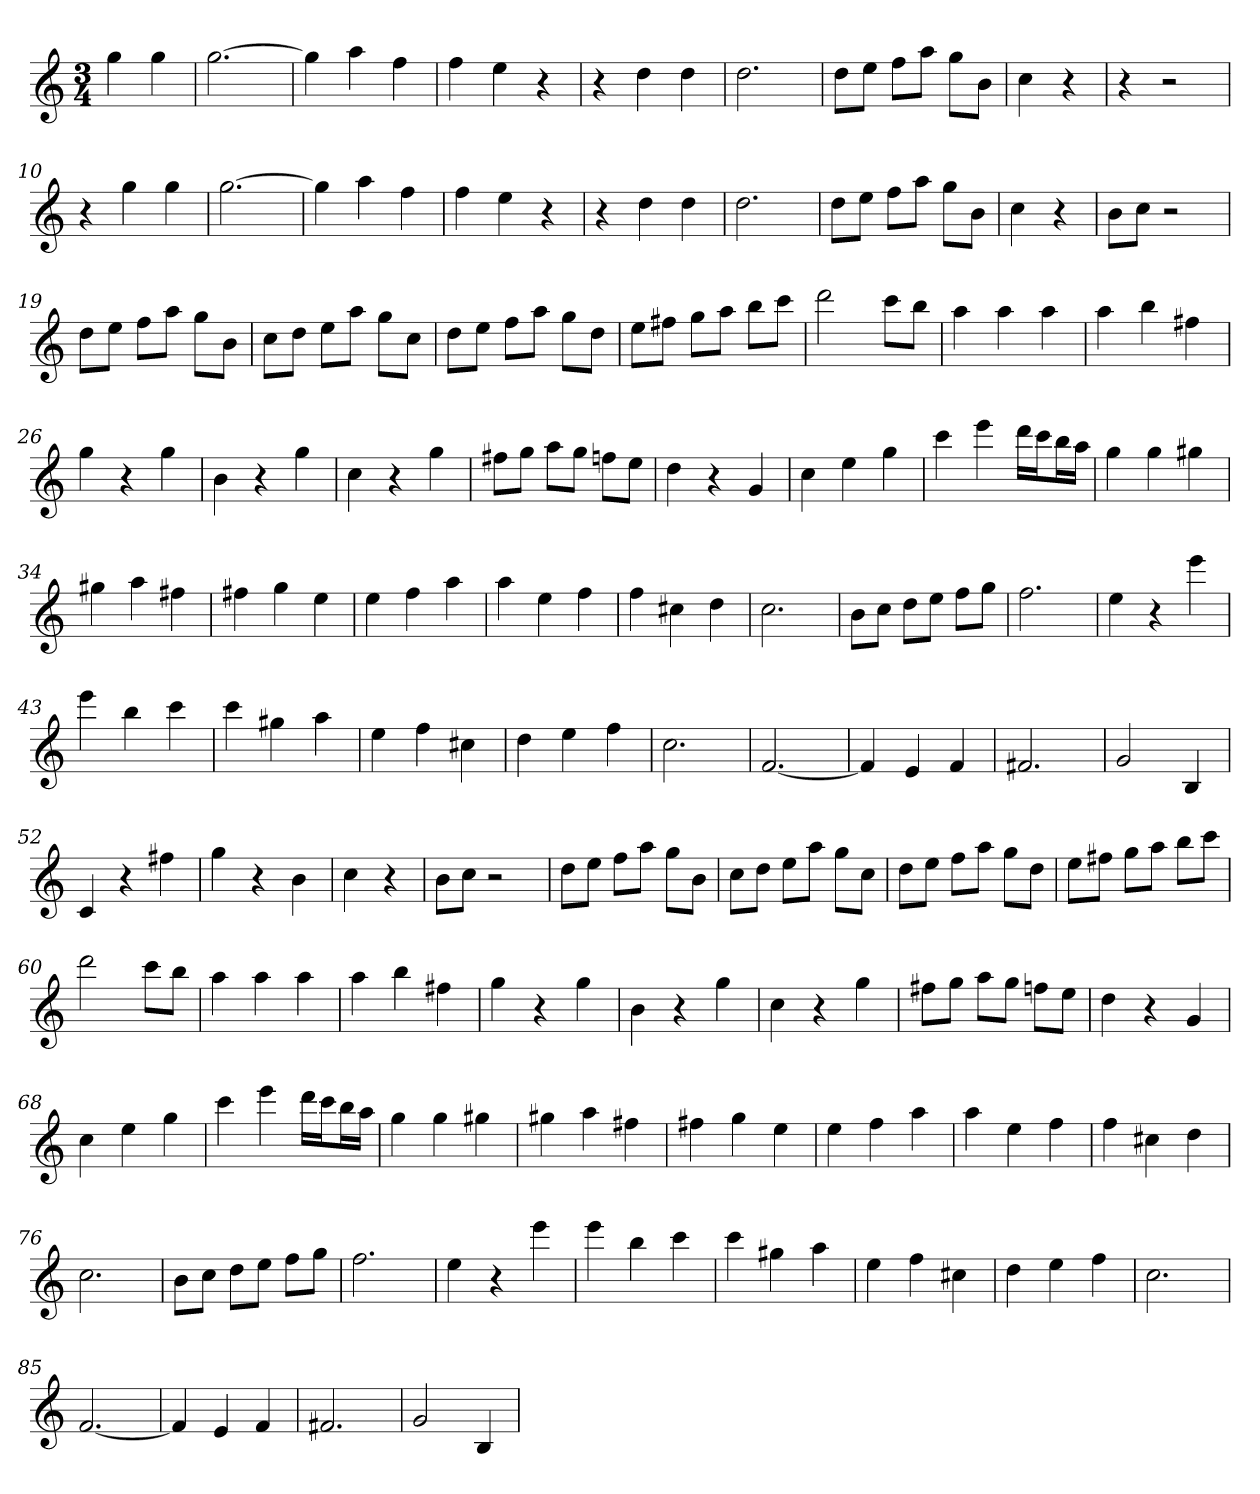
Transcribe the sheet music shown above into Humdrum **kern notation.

**kern
*part1
*staff1
*clefG2
*k[]
*C:
*M3/4
=
4gg
4gg
=2
[2.gg
=3
4gg]
4aa
4ff
=4
4ff
4ee
4r
=5
4r
4dd
4dd
=6
2.dd
=7
8dd\L
8ee\J
8ff\L
8aa\J
8gg\L
8b\J
=8
4cc
4r
=9
4r
2r
=10
4r
4gg
4gg
=11
[2.gg
=12
4gg]
4aa
4ff
=13
4ff
4ee
4r
=14
4r
4dd
4dd
=15
2.dd
=16
8dd\L
8ee\J
8ff\L
8aa\J
8gg\L
8b\J
=17
4cc
4r
=18
8b\L
8cc\J
2r
=19
8dd\L
8ee\J
8ff\L
8aa\J
8gg\L
8b\J
=20
8cc\L
8dd\J
8ee\L
8aa\J
8gg\L
8cc\J
=21
8dd\L
8ee\J
8ff\L
8aa\J
8gg\L
8dd\J
=22
8ee\L
8ff#X\J
8gg\L
8aa\J
8bb\L
8ccc\J
=23
2ddd
8ccc\L
8bb\J
=24
4aa
4aa
4aa
=25
4aa
4bb
4ff#X
=26
4gg
4r
4gg
=27
4b
4r
4gg
=28
4cc
4r
4gg
=29
8ff#X\L
8gg\J
8aa\L
8gg\J
8ffn\L
8ee\J
=30
4dd
4r
4g
=31
4cc
4ee
4gg
=32
4ccc
4eee
16ddd\LL
16ccc\J
16bb\L
16aa\JJ
=33
4gg
4gg
4gg#X
=34
4gg#X
4aa
4ff#X
=35
4ff#X
4gg
4ee
=36
4ee
4ff
4aa
=37
4aa
4ee
4ff
=38
4ff
4cc#X
4dd
=39
2.cc
=40
8b\L
8cc\J
8dd\L
8ee\J
8ff\L
8gg\J
=41
2.ff
=42
4ee
4r
4eee
=43
4eee
4bb
4ccc
=44
4ccc
4gg#X
4aa
=45
4ee
4ff
4cc#X
=46
4dd
4ee
4ff
=47
2.cc
=48
[2.f
=49
4f]
4e
4f
=50
2.f#X
=51
2g
4B
=52
4c
4r
4ff#X
=53
4gg
4r
4b
=54
4cc
4r
=55
8b\L
8cc\J
2r
=56
8dd\L
8ee\J
8ff\L
8aa\J
8gg\L
8b\J
=57
8cc\L
8dd\J
8ee\L
8aa\J
8gg\L
8cc\J
=58
8dd\L
8ee\J
8ff\L
8aa\J
8gg\L
8dd\J
=59
8ee\L
8ff#X\J
8gg\L
8aa\J
8bb\L
8ccc\J
=60
2ddd
8ccc\L
8bb\J
=61
4aa
4aa
4aa
=62
4aa
4bb
4ff#X
=63
4gg
4r
4gg
=64
4b
4r
4gg
=65
4cc
4r
4gg
=66
8ff#X\L
8gg\J
8aa\L
8gg\J
8ffn\L
8ee\J
=67
4dd
4r
4g
=68
4cc
4ee
4gg
=69
4ccc
4eee
16ddd\LL
16ccc\J
16bb\L
16aa\JJ
=70
4gg
4gg
4gg#X
=71
4gg#X
4aa
4ff#X
=72
4ff#X
4gg
4ee
=73
4ee
4ff
4aa
=74
4aa
4ee
4ff
=75
4ff
4cc#X
4dd
=76
2.cc
=77
8b\L
8cc\J
8dd\L
8ee\J
8ff\L
8gg\J
=78
2.ff
=79
4ee
4r
4eee
=80
4eee
4bb
4ccc
=81
4ccc
4gg#X
4aa
=82
4ee
4ff
4cc#X
=83
4dd
4ee
4ff
=84
2.cc
=85
[2.f
=86
4f]
4e
4f
=87
2.f#X
=88
2g
4B
=
*-
